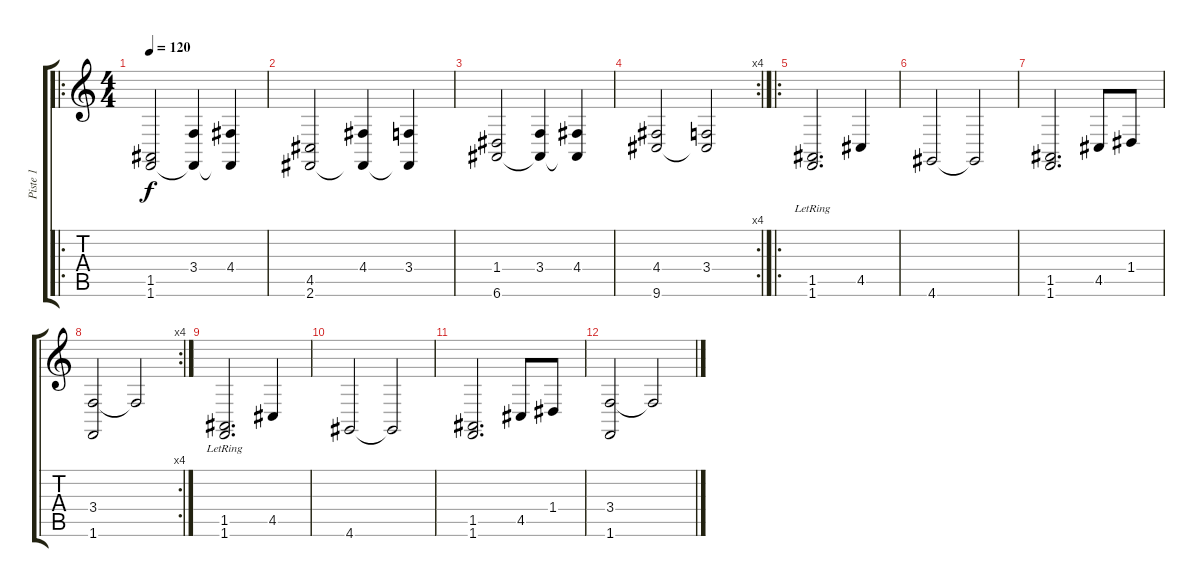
\track ("Piste 1" "Piste 1") {instrument drawbarorgan}
\staff {score tabs}
\tuning (E4 B3 G3 D3 A2 E2) {hide}
\ro
\ts (4 4)
\tempo 120
\clef g2
\ks c
(1.5 1.6).2{dy f} (3.4 1.6{t}).4 (4.4 1.6{t}).4 |
(4.5 2.6).2 (4.4 2.6{t}).4 (3.4 2.6{t}).4 |
(1.4 6.6).2 (3.4 6.6{t}).4 (4.4 6.6{t}).4 |
\rc 4
(4.4 9.6).2 (3.4 9.6{t}).2 |
\ro
(1.5 1.6{lr}).2{d} 4.5.4 |
4.6.2 4.6{t}.2 |
(1.5 1.6).2{d} 4.5.8 1.4.8 |
\rc 4
(3.4 1.6).2 3.4{t}.2 |
(1.5 1.6{lr}).2{d} 4.5.4 |
4.6.2 4.6{t}.2 |
(1.5 1.6).2{d} 4.5.8 1.4.8 |
(3.4 1.6).2 3.4{t}.2
